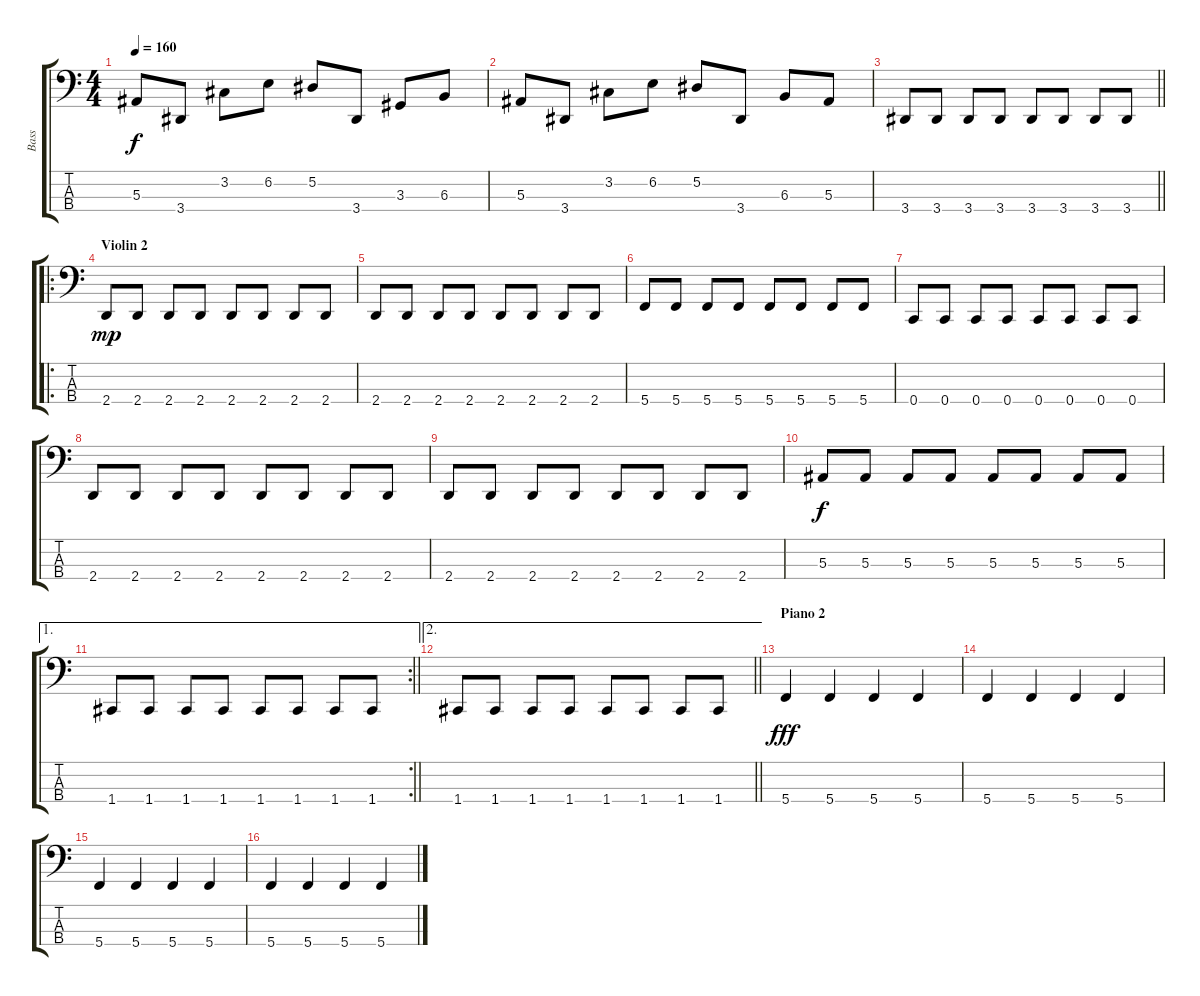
\track ("Bass" "Bass") {instrument electricbassfinger}
\staff {score tabs}
\tuning (Eb2 Bb1 F1 C1) {hide}
\ts (4 4)
\tempo 160
\clef f4
\ks c
5.3.8{dy f} 3.4.8 3.2.8 6.2.8 5.2.8 3.4.8 3.3.8 6.3.8 |
5.3.8 3.4.8 3.2.8 6.2.8 5.2.8 3.4.8 6.3.8 5.3.8 |
\barLineRight lightlight
3.4.8 3.4.8 3.4.8 3.4.8 3.4.8 3.4.8 3.4.8 3.4.8 |
\ro
\section ("" "Violin 2")
2.4.8{dy mp} 2.4.8 2.4.8 2.4.8 2.4.8 2.4.8 2.4.8 2.4.8 |
2.4.8 2.4.8 2.4.8 2.4.8 2.4.8 2.4.8 2.4.8 2.4.8 |
5.4.8 5.4.8 5.4.8 5.4.8 5.4.8 5.4.8 5.4.8 5.4.8 |
0.4.8 0.4.8 0.4.8 0.4.8 0.4.8 0.4.8 0.4.8 0.4.8 |
2.4.8 2.4.8 2.4.8 2.4.8 2.4.8 2.4.8 2.4.8 2.4.8 |
2.4.8 2.4.8 2.4.8 2.4.8 2.4.8 2.4.8 2.4.8 2.4.8 |
5.3.8{dy f} 5.3.8 5.3.8 5.3.8 5.3.8 5.3.8 5.3.8 5.3.8 |
\ae 1
\rc 2
\barLineRight lightlight
1.4.8 1.4.8 1.4.8 1.4.8 1.4.8 1.4.8 1.4.8 1.4.8 |
\ae 2
\barLineRight lightlight
1.4.8 1.4.8 1.4.8 1.4.8 1.4.8 1.4.8 1.4.8 1.4.8 |
\section ("" "Piano 2")
5.4.4{dy fff} 5.4.4 5.4.4 5.4.4 |
5.4.4 5.4.4 5.4.4 5.4.4 |
5.4.4 5.4.4 5.4.4 5.4.4 |
5.4.4 5.4.4 5.4.4 5.4.4
